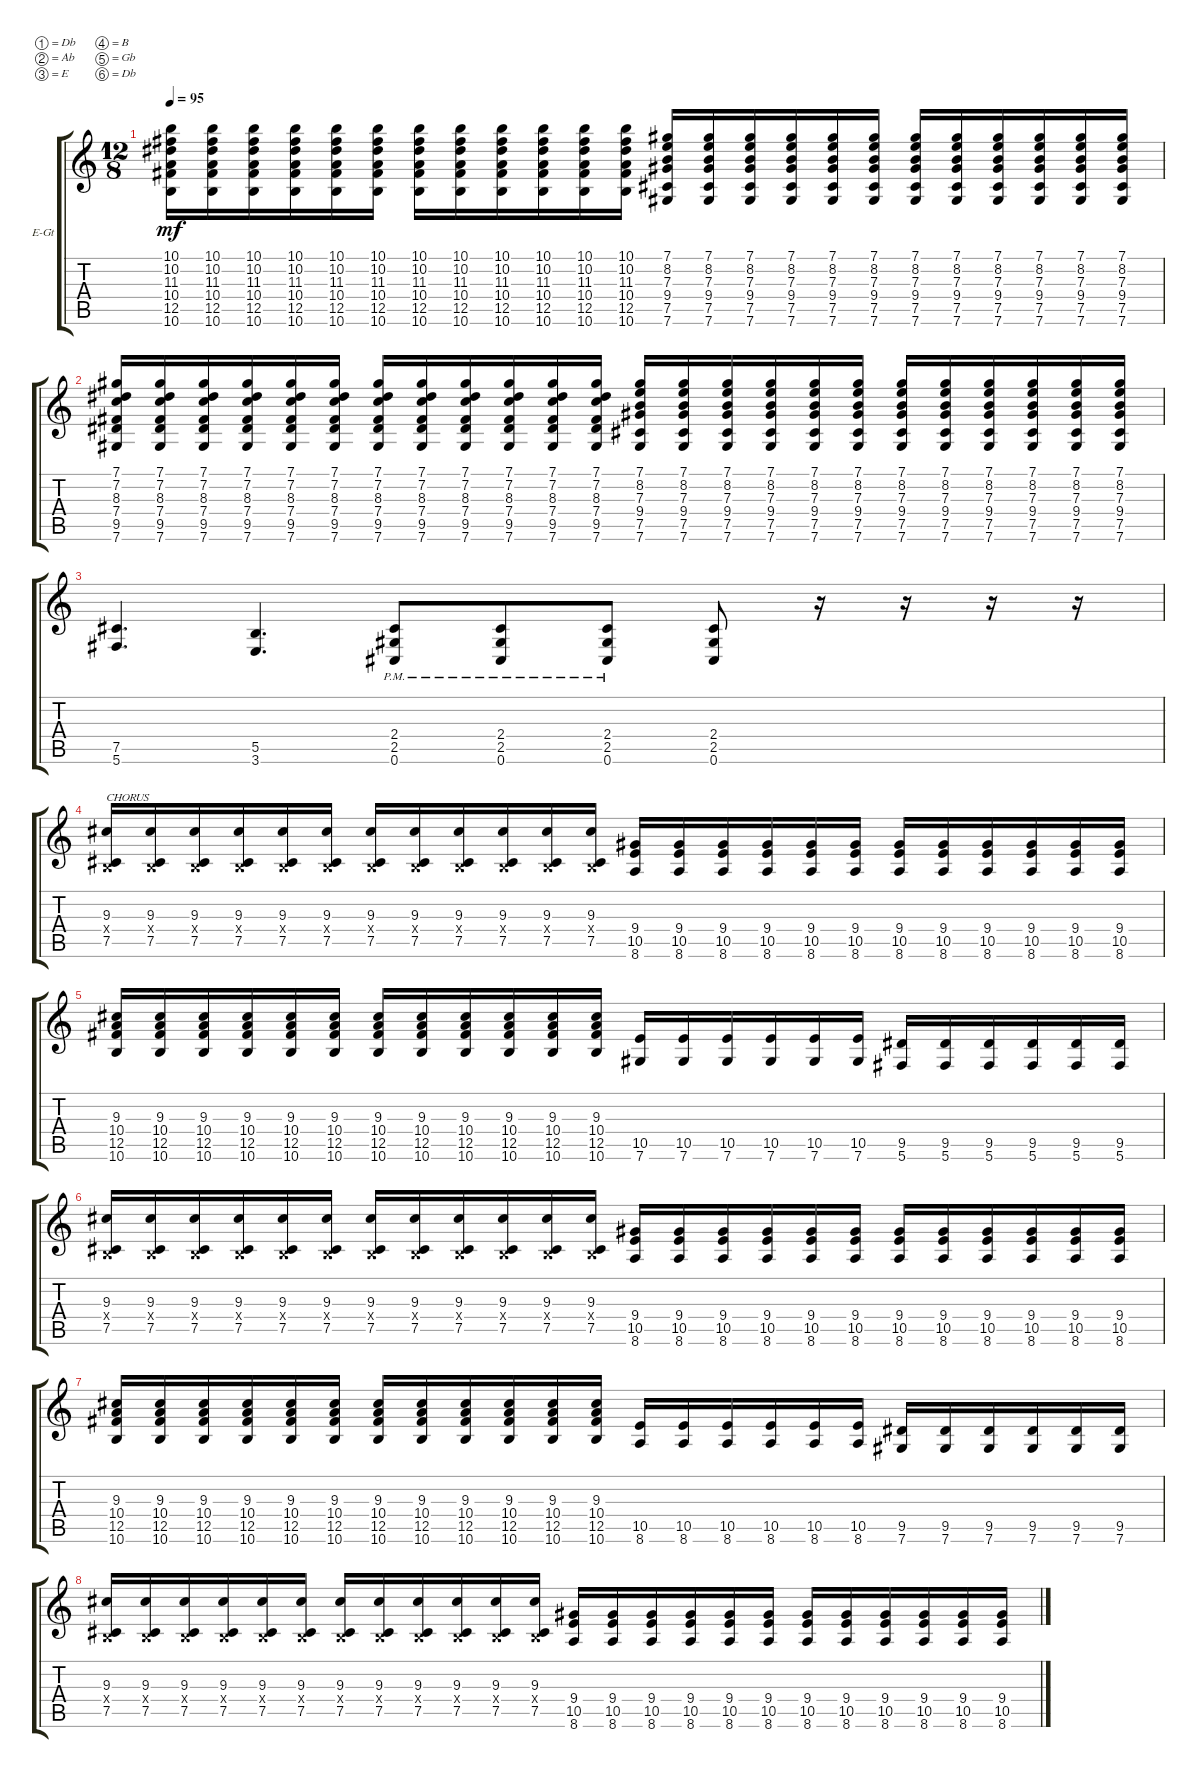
\bracketExtendMode groupsimilarinstruments
\firstSystemTrackNameOrientation horizontal
\otherSystemsTrackNameOrientation horizontal
\track ("Rhythm Guitar" "E-Gt") {instrument distortionguitar}
\staff {score tabs}
\tuning (Db4 Ab3 E3 B2 Gb2 Db2)
\ts (12 8)
\tempo 95
\clef g2
\ks c
(10.1 10.2 11.3 10.4 12.5 10.6).16{dy mf} (10.1 10.2 11.3 10.4 12.5 10.6).16 (10.1 10.2 11.3 10.4 12.5 10.6).16 (10.1 10.2 11.3 10.4 12.5 10.6).16 (10.1 10.2 11.3 10.4 12.5 10.6).16 (10.1 10.2 11.3 10.4 12.5 10.6).16 (10.1 10.2 11.3 10.4 12.5 10.6).16 (10.1 10.2 11.3 10.4 12.5 10.6).16 (10.1 10.2 11.3 10.4 12.5 10.6).16 (10.1 10.2 11.3 10.4 12.5 10.6).16 (10.1 10.2 11.3 10.4 12.5 10.6).16 (10.1 10.2 11.3 10.4 12.5 10.6).16 (7.1 8.2 7.3 9.4 7.5 7.6).16 (7.1 8.2 7.3 9.4 7.5 7.6).16 (7.1 8.2 7.3 9.4 7.5 7.6).16 (7.1 8.2 7.3 9.4 7.5 7.6).16 (7.1 8.2 7.3 9.4 7.5 7.6).16 (7.1 8.2 7.3 9.4 7.5 7.6).16 (7.1 8.2 7.3 9.4 7.5 7.6).16 (7.1 8.2 7.3 9.4 7.5 7.6).16 (7.1 8.2 7.3 9.4 7.5 7.6).16 (7.1 8.2 7.3 9.4 7.5 7.6).16 (7.1 8.2 7.3 9.4 7.5 7.6).16 (7.1 8.2 7.3 9.4 7.5 7.6).16 |
(7.1 7.2 8.3 7.4 9.5 7.6).16 (7.1 7.2 8.3 7.4 9.5 7.6).16 (7.1 7.2 8.3 7.4 9.5 7.6).16 (7.1 7.2 8.3 7.4 9.5 7.6).16 (7.1 7.2 8.3 7.4 9.5 7.6).16 (7.1 7.2 8.3 7.4 9.5 7.6).16 (7.1 7.2 8.3 7.4 9.5 7.6).16 (7.1 7.2 8.3 7.4 9.5 7.6).16 (7.1 7.2 8.3 7.4 9.5 7.6).16 (7.1 7.2 8.3 7.4 9.5 7.6).16 (7.1 7.2 8.3 7.4 9.5 7.6).16 (7.1 7.2 8.3 7.4 9.5 7.6).16 (7.1 8.2 7.3 9.4 7.5 7.6).16 (7.1 8.2 7.3 9.4 7.5 7.6).16 (7.1 8.2 7.3 9.4 7.5 7.6).16 (7.1 8.2 7.3 9.4 7.5 7.6).16 (7.1 8.2 7.3 9.4 7.5 7.6).16 (7.1 8.2 7.3 9.4 7.5 7.6).16 (7.1 8.2 7.3 9.4 7.5 7.6).16 (7.1 8.2 7.3 9.4 7.5 7.6).16 (7.1 8.2 7.3 9.4 7.5 7.6).16 (7.1 8.2 7.3 9.4 7.5 7.6).16 (7.1 8.2 7.3 9.4 7.5 7.6).16 (7.1 8.2 7.3 9.4 7.5 7.6).16 |
(7.5 5.6).4{d} (5.5 3.6).4{d} (2.4{pm} 2.5{pm} 0.6{pm}).8 (2.4{pm} 2.5{pm} 0.6{pm}).8 (2.4{pm} 2.5{pm} 0.6{pm}).8 (2.4 2.5 0.6).8 r.16 r.16 r.16 r.16 |
(9.3 0.4{x} 7.5).16{txt "CHORUS"} (9.3 0.4{x} 7.5).16 (9.3 0.4{x} 7.5).16 (9.3 0.4{x} 7.5).16 (9.3 0.4{x} 7.5).16 (9.3 0.4{x} 7.5).16 (9.3 0.4{x} 7.5).16 (9.3 0.4{x} 7.5).16 (9.3 0.4{x} 7.5).16 (9.3 0.4{x} 7.5).16 (9.3 0.4{x} 7.5).16 (9.3 0.4{x} 7.5).16 (9.4 10.5 8.6).16 (9.4 10.5 8.6).16 (9.4 10.5 8.6).16 (9.4 10.5 8.6).16 (9.4 10.5 8.6).16 (9.4 10.5 8.6).16 (9.4 10.5 8.6).16 (9.4 10.5 8.6).16 (9.4 10.5 8.6).16 (9.4 10.5 8.6).16 (9.4 10.5 8.6).16 (9.4 10.5 8.6).16 |
(9.3 10.4 12.5 10.6).16 (9.3 10.4 12.5 10.6).16 (9.3 10.4 12.5 10.6).16 (9.3 10.4 12.5 10.6).16 (9.3 10.4 12.5 10.6).16 (9.3 10.4 12.5 10.6).16 (9.3 10.4 12.5 10.6).16 (9.3 10.4 12.5 10.6).16 (9.3 10.4 12.5 10.6).16 (9.3 10.4 12.5 10.6).16 (9.3 10.4 12.5 10.6).16 (9.3 10.4 12.5 10.6).16 (10.5 7.6).16 (10.5 7.6).16 (10.5 7.6).16 (10.5 7.6).16 (10.5 7.6).16 (10.5 7.6).16 (9.5 5.6).16 (9.5 5.6).16 (9.5 5.6).16 (9.5 5.6).16 (9.5 5.6).16 (9.5 5.6).16 |
(9.3 0.4{x} 7.5).16 (9.3 0.4{x} 7.5).16 (9.3 0.4{x} 7.5).16 (9.3 0.4{x} 7.5).16 (9.3 0.4{x} 7.5).16 (9.3 0.4{x} 7.5).16 (9.3 0.4{x} 7.5).16 (9.3 0.4{x} 7.5).16 (9.3 0.4{x} 7.5).16 (9.3 0.4{x} 7.5).16 (9.3 0.4{x} 7.5).16 (9.3 0.4{x} 7.5).16 (9.4 10.5 8.6).16 (9.4 10.5 8.6).16 (9.4 10.5 8.6).16 (9.4 10.5 8.6).16 (9.4 10.5 8.6).16 (9.4 10.5 8.6).16 (9.4 10.5 8.6).16 (9.4 10.5 8.6).16 (9.4 10.5 8.6).16 (9.4 10.5 8.6).16 (9.4 10.5 8.6).16 (9.4 10.5 8.6).16 |
(9.3 10.4 12.5 10.6).16 (9.3 10.4 12.5 10.6).16 (9.3 10.4 12.5 10.6).16 (9.3 10.4 12.5 10.6).16 (9.3 10.4 12.5 10.6).16 (9.3 10.4 12.5 10.6).16 (9.3 10.4 12.5 10.6).16 (9.3 10.4 12.5 10.6).16 (9.3 10.4 12.5 10.6).16 (9.3 10.4 12.5 10.6).16 (9.3 10.4 12.5 10.6).16 (9.3 10.4 12.5 10.6).16 (10.5 8.6).16 (10.5 8.6).16 (10.5 8.6).16 (10.5 8.6).16 (10.5 8.6).16 (10.5 8.6).16 (9.5 7.6).16 (9.5 7.6).16 (9.5 7.6).16 (9.5 7.6).16 (9.5 7.6).16 (9.5 7.6).16 |
(9.3 0.4{x} 7.5).16 (9.3 0.4{x} 7.5).16 (9.3 0.4{x} 7.5).16 (9.3 0.4{x} 7.5).16 (9.3 0.4{x} 7.5).16 (9.3 0.4{x} 7.5).16 (9.3 0.4{x} 7.5).16 (9.3 0.4{x} 7.5).16 (9.3 0.4{x} 7.5).16 (9.3 0.4{x} 7.5).16 (9.3 0.4{x} 7.5).16 (9.3 0.4{x} 7.5).16 (9.4 10.5 8.6).16 (9.4 10.5 8.6).16 (9.4 10.5 8.6).16 (9.4 10.5 8.6).16 (9.4 10.5 8.6).16 (9.4 10.5 8.6).16 (9.4 10.5 8.6).16 (9.4 10.5 8.6).16 (9.4 10.5 8.6).16 (9.4 10.5 8.6).16 (9.4 10.5 8.6).16 (9.4 10.5 8.6).16
